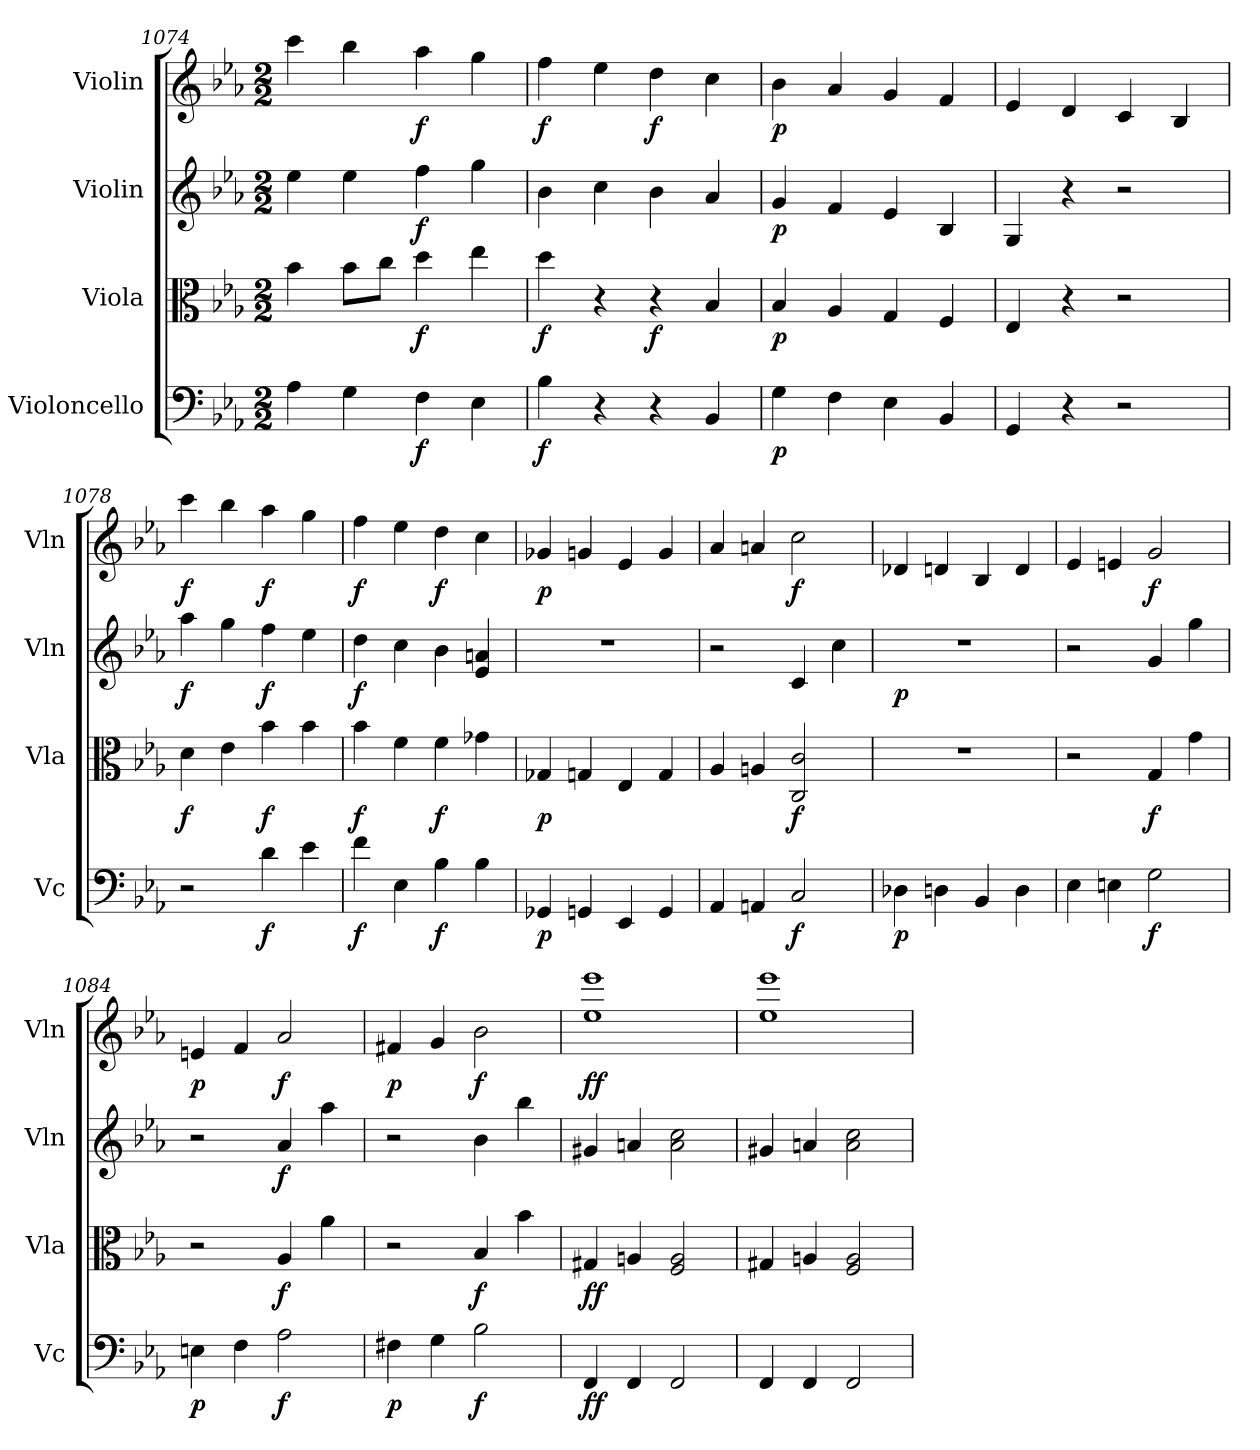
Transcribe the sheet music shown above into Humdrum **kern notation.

**kern	**dynam	**kern	**dynam	**kern	**dynam	**kern	**dynam
*part4	*part4	*part3	*part3	*part2	*part2	*part1	*part1
*staff4	*staff4	*staff3	*staff3	*staff2	*staff2	*staff1	*staff1
*I"Violoncello	*	*I"Viola	*	*I"Violin	*	*I"Violin	*
*I'Vc	*	*I'Vla	*	*I'Vln	*	*I'Vln	*
*clefF4	*	*clefC3	*	*clefG2	*	*clefG2	*
*k[b-e-a-]	*	*k[b-e-a-]	*	*k[b-e-a-]	*	*k[b-e-a-]	*
*M2/2	*	*M2/2	*	*M2/2	*	*M2/2	*
=1074	=1074	=1074	=1074	=1074	=1074	=1074	=1074
4A-	.	4b-	.	4ee-	.	4ccc	.
4G	.	8b-\L	.	4ee-	.	4bb-	.
.	.	8cc\J	.	.	.	.	.
4F	f	4dd	f	4ff	f	4aa-	f
4E-	.	4ee-	.	4gg	.	4gg	.
=1075	=1075	=1075	=1075	=1075	=1075	=1075	=1075
4B-	f	4dd	f	4b-	.	4ff	f
4r	.	4r	.	4cc	.	4ee-	.
4r	.	4r	f	4b-	.	4dd	f
4BB-	.	4B-	.	4a-	.	4cc	.
=1076	=1076	=1076	=1076	=1076	=1076	=1076	=1076
4G	p	4B-	p	4g	p	4b-	p
4F	.	4A-	.	4f	.	4a-	.
4E-	.	4G	.	4e-	.	4g	.
4BB-	.	4F	.	4B-	.	4f	.
=1077	=1077	=1077	=1077	=1077	=1077	=1077	=1077
4GG	.	4E-	.	4G	.	4e-	.
4r	.	4r	.	4r	.	4d	.
2r	.	2r	.	2r	.	4c	.
.	.	.	.	.	.	4B-	.
=1078	=1078	=1078	=1078	=1078	=1078	=1078	=1078
2r	.	4d	f	4aa-	f	4ccc	f
.	.	4e-	.	4gg	.	4bb-	.
4d	f	4b-	f	4ff	f	4aa-	f
4e-	.	4b-	.	4ee-	.	4gg	.
=1079	=1079	=1079	=1079	=1079	=1079	=1079	=1079
4f	f	4b-	f	4dd	f	4ff	f
4E-	.	4f	.	4cc	.	4ee-	.
4B-	f	4f	f	4b-	.	4dd	f
4B-	.	4g-X	.	4e- 4an	.	4cc	.
=1080	=1080	=1080	=1080	=1080	=1080	=1080	=1080
4GG-X	p	4G-X	p	1r	.	4g-X	p
4GGn	.	4Gn	.	.	.	4gn	.
4EE-	.	4E-	.	.	.	4e-	.
4GG	.	4G	.	.	.	4g	.
=1081	=1081	=1081	=1081	=1081	=1081	=1081	=1081
4AA-	.	4A-	.	2r	.	4a-	.
4AAn	.	4An	.	.	.	4an	.
2C	f	2C 2c	f	4c	.	2cc	f
.	.	.	.	4cc	.	.	.
=1082	=1082	=1082	=1082	=1082	=1082	=1082	=1082
4D-X	p	1r	.	1r	p	4d-X	.
4Dn	.	.	.	.	.	4dn	.
4BB-	.	.	.	.	.	4B-	.
4D	.	.	.	.	.	4d	.
=1083	=1083	=1083	=1083	=1083	=1083	=1083	=1083
4E-	.	2r	.	2r	.	4e-	.
4En	.	.	.	.	.	4en	.
2G	f	4G	f	4g	.	2g	f
.	.	4g	.	4gg	.	.	.
=1084	=1084	=1084	=1084	=1084	=1084	=1084	=1084
4En	p	2r	.	2r	.	4en	p
4F	.	.	.	.	.	4f	.
2A-	f	4A-	f	4a-	f	2a-	f
.	.	4a-	.	4aa-	.	.	.
=1085	=1085	=1085	=1085	=1085	=1085	=1085	=1085
4F#X	p	2r	.	2r	.	4f#X	p
4G	.	.	.	.	.	4g	.
2B-	f	4B-	f	4b-	.	2b-	f
.	.	4b-	.	4bb-	.	.	.
=1086	=1086	=1086	=1086	=1086	=1086	=1086	=1086
4FF	ff	4G#X	ff	4g#X	.	1ee- 1eee-	ff
4FF	.	4An	.	4an	.	.	.
2FF	.	2F 2A	.	2a 2cc	.	.	.
=1087	=1087	=1087	=1087	=1087	=1087	=1087	=1087
4FF	.	4G#X	.	4g#X	.	1ee- 1eee-	.
4FF	.	4An	.	4an	.	.	.
2FF	.	2F 2A	.	2a 2cc	.	.	.
=	=	=	=	=	=	=	=
*-	*-	*-	*-	*-	*-	*-	*-
